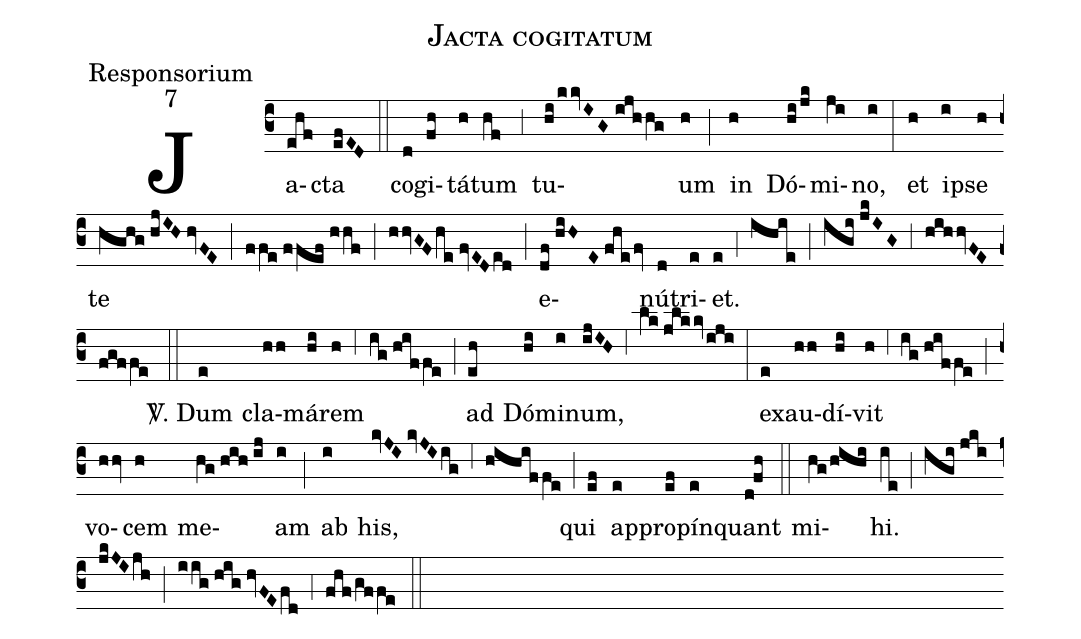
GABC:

name:Jacta cogitatum;
office-part:Responsorium;
mode:7;
%%
(c3) Ja(ehf)cta(efED) (::)
co(d)gi(fh)tá(h)tum(hf) (,3) tu(hi/kkvIG//ijhhg)um(h) (;) in(h) Dó(hi/jk)mi(ji)no,(i) (:)
et(h) i(i)pse(h) te(hghg//hjIH//hvFE) (;) (ffe//ffef//hhf) (;) (hhvGF/he//fvED/ed) (;) e(df//hiHE//fhe/fv)nú(d)tri(e)et.(e) (,4) (ihie) (;) (igi//jkIG) (,3) (hihhvFE//fgffe) (::)

<sp>V/</sp>. Dum(e) cla(hh)má(hi)rem(h) (,6) (ig//hiffe) (;) ad(eh) Dó(hi)mi(i)num,(ijIH) (,6) (lk//jlkkv/iji) (:)
ex(e)au(hh)dí(hi)vit(h) (,6) (ig//hiffe) (;) vo(hhv)cem(h) me(hg//hih//ij)am(i) (;) ab(i) his,(kvJI//kvJIig) (,6) (hihiffe) (;) qui(ef) ap(e)pro(ef)pín(e)quant(d!fh) (::)
mi(hg/hihi)hi.(ie) (;) (igi//jki//jkJI/jh) (;) (iig//hig//hvFE/fd) (,4) (fhf/gffe) (::)
